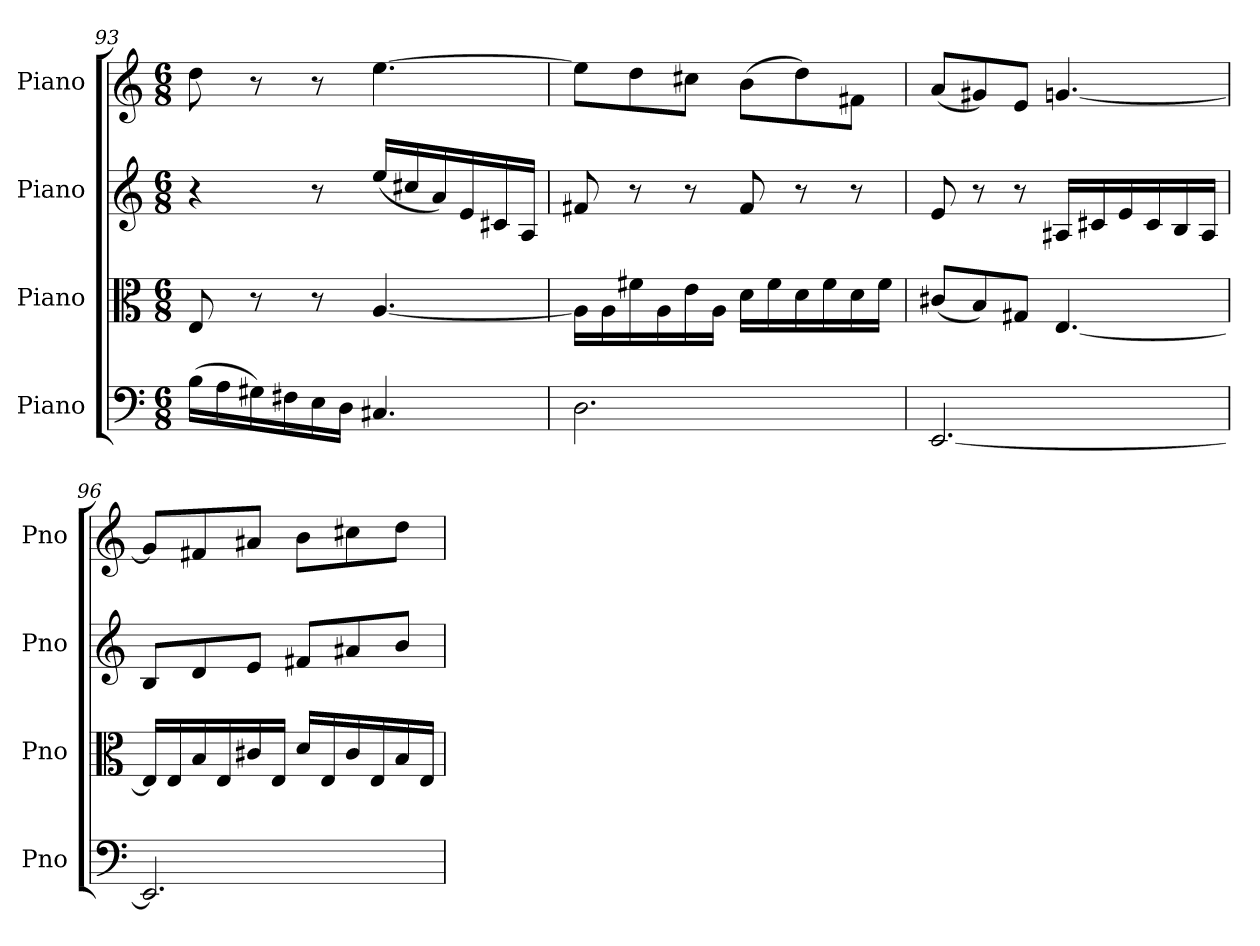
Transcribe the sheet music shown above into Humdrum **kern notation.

**kern	**kern	**kern	**kern
*part4	*part3	*part2	*part1
*staff4	*staff3	*staff2	*staff1
*I"Piano	*I"Piano	*I"Piano	*I"Piano
*I'Pno	*I'Pno	*I'Pno	*I'Pno
*clefF4	*clefC3	*clefG2	*clefG2
*k[]	*k[]	*k[]	*k[]
*M6/8	*M6/8	*M6/8	*M6/8
=93	=93	=93	=93
(16B\LL	8E/	4r	8dd\
16A\	.	.	.
16G#X\)	8r	.	8r
16F#X\	.	.	.
16E\	8r	8r	8r
16D\JJ	.	.	.
4.C#X/	[4.A/	(16ee/LL	[4.ee\
.	.	16cc#X/	.
.	.	16a/)	.
.	.	16e/	.
.	.	16c#X/	.
.	.	16A/JJ	.
=94	=94	=94	=94
2.D\	16A\LL]	8f#X/	8ee\L]
.	16A\	.	.
.	16f#X\	8r	8dd\
.	16A\	.	.
.	16e\	8r	8cc#X\J
.	16A\JJ	.	.
.	16d\LL	8f#/	(8b\L
.	16f#\	.	.
.	16d\	8r	8dd\)
.	16f#\	.	.
.	16d\	8r	8f#X\J
.	16f#\JJ	.	.
=95	=95	=95	=95
[2.EE/	(8c#X/L	8e/	(8a/L
.	8B/)	8r	8g#X/)
.	8G#X/J	8r	8e/J
.	[4.E/	16A#X/LL	[4.gn/
.	.	16c#X/	.
.	.	16e/	.
.	.	16c#/	.
.	.	16B/	.
.	.	16A#/JJ	.
=96	=96	=96	=96
2.EE/]	16E/LL]	8B/L	8g/L]
.	16E/	.	.
.	16B/	8d/	8f#X/
.	16E/	.	.
.	16c#X/	8e/J	8a#X/J
.	16E/JJ	.	.
.	16d/LL	8f#X/L	8b\L
.	16E/	.	.
.	16c#/	8a#X/	8cc#X\
.	16E/	.	.
.	16B/	8b/J	8dd\J
.	16E/JJ	.	.
=	=	=	=
*-	*-	*-	*-
